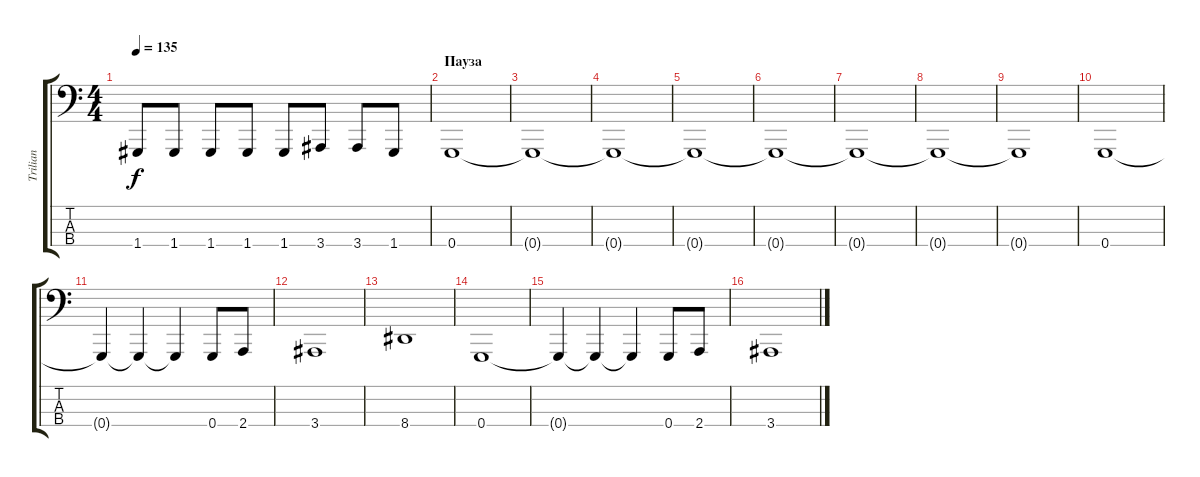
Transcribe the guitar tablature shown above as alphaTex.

\track ("Trilian" "Trilian") {instrument electricbasspick}
\staff {score tabs}
\tuning (C2 G1 D1 G0) {hide}
\ts (4 4)
\tempo 135
\clef f4
\ks c
1.4.8{dy f} 1.4.8 1.4.8 1.4.8 1.4.8 3.4.8 3.4.8 1.4.8 |
\section ("" "Пауза")
0.4.1 |
0.4{t}.1 |
0.4{t}.1 |
0.4{t}.1 |
0.4{t}.1 |
0.4{t}.1 |
0.4{t}.1 |
0.4{t}.1 |
0.4.1 |
0.4{t}.4 0.4{t}.4 0.4{t}.4 0.4.8 2.4.8 |
3.4.1 |
8.4.1 |
0.4.1 |
0.4{t}.4 0.4{t}.4 0.4{t}.4 0.4.8 2.4.8 |
3.4.1
